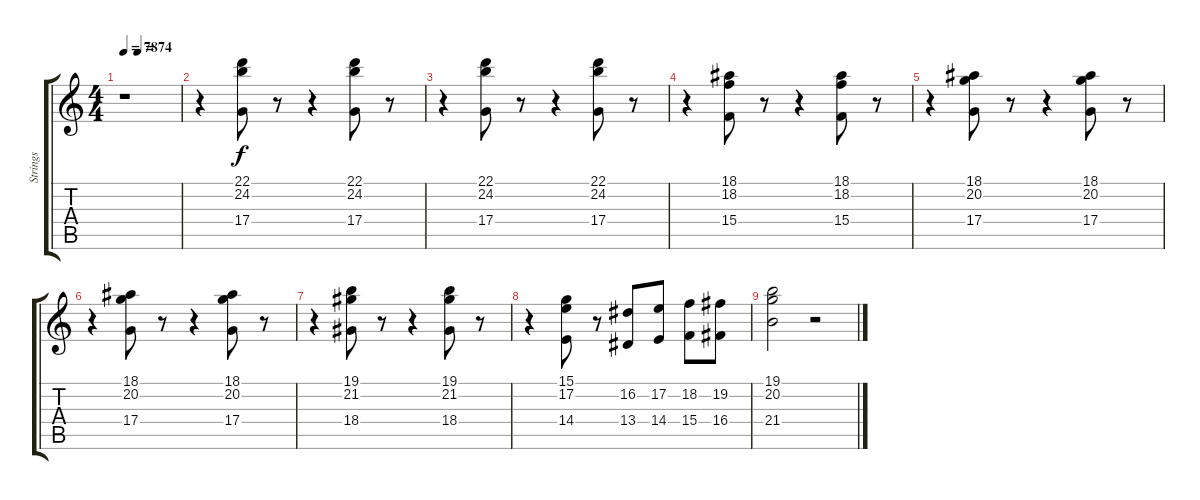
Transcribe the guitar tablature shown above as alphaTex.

\track ("Strings" "Strings") {instrument stringensemble1}
\staff {score tabs}
\tuning (E4 B3 G3 D3 A2 E2) {hide}
\ts (4 4)
\tempo 78
\tempo (74 0.25)
\clef g2
\ks c
r.1{dy f} |
r.4 (22.1 24.2 17.4).8 r.8 r.4 (22.1 24.2 17.4).8 r.8 |
r.4 (22.1 24.2 17.4).8 r.8 r.4 (22.1 24.2 17.4).8 r.8 |
r.4 (18.1 18.2 15.4).8 r.8 r.4 (18.1 18.2 15.4).8 r.8 |
r.4 (18.1 20.2 17.4).8 r.8 r.4 (18.1 20.2 17.4).8 r.8 |
r.4 (18.1 20.2 17.4).8 r.8 r.4 (18.1 20.2 17.4).8 r.8 |
r.4 (19.1 21.2 18.4).8 r.8 r.4 (19.1 21.2 18.4).8 r.8 |
r.4 (15.1 17.2 14.4).8 r.8 (16.2 13.4).8 (17.2 14.4).8 (18.2 15.4).8 (19.2 16.4).8 |
(19.1 20.2 21.4).2 r.2
